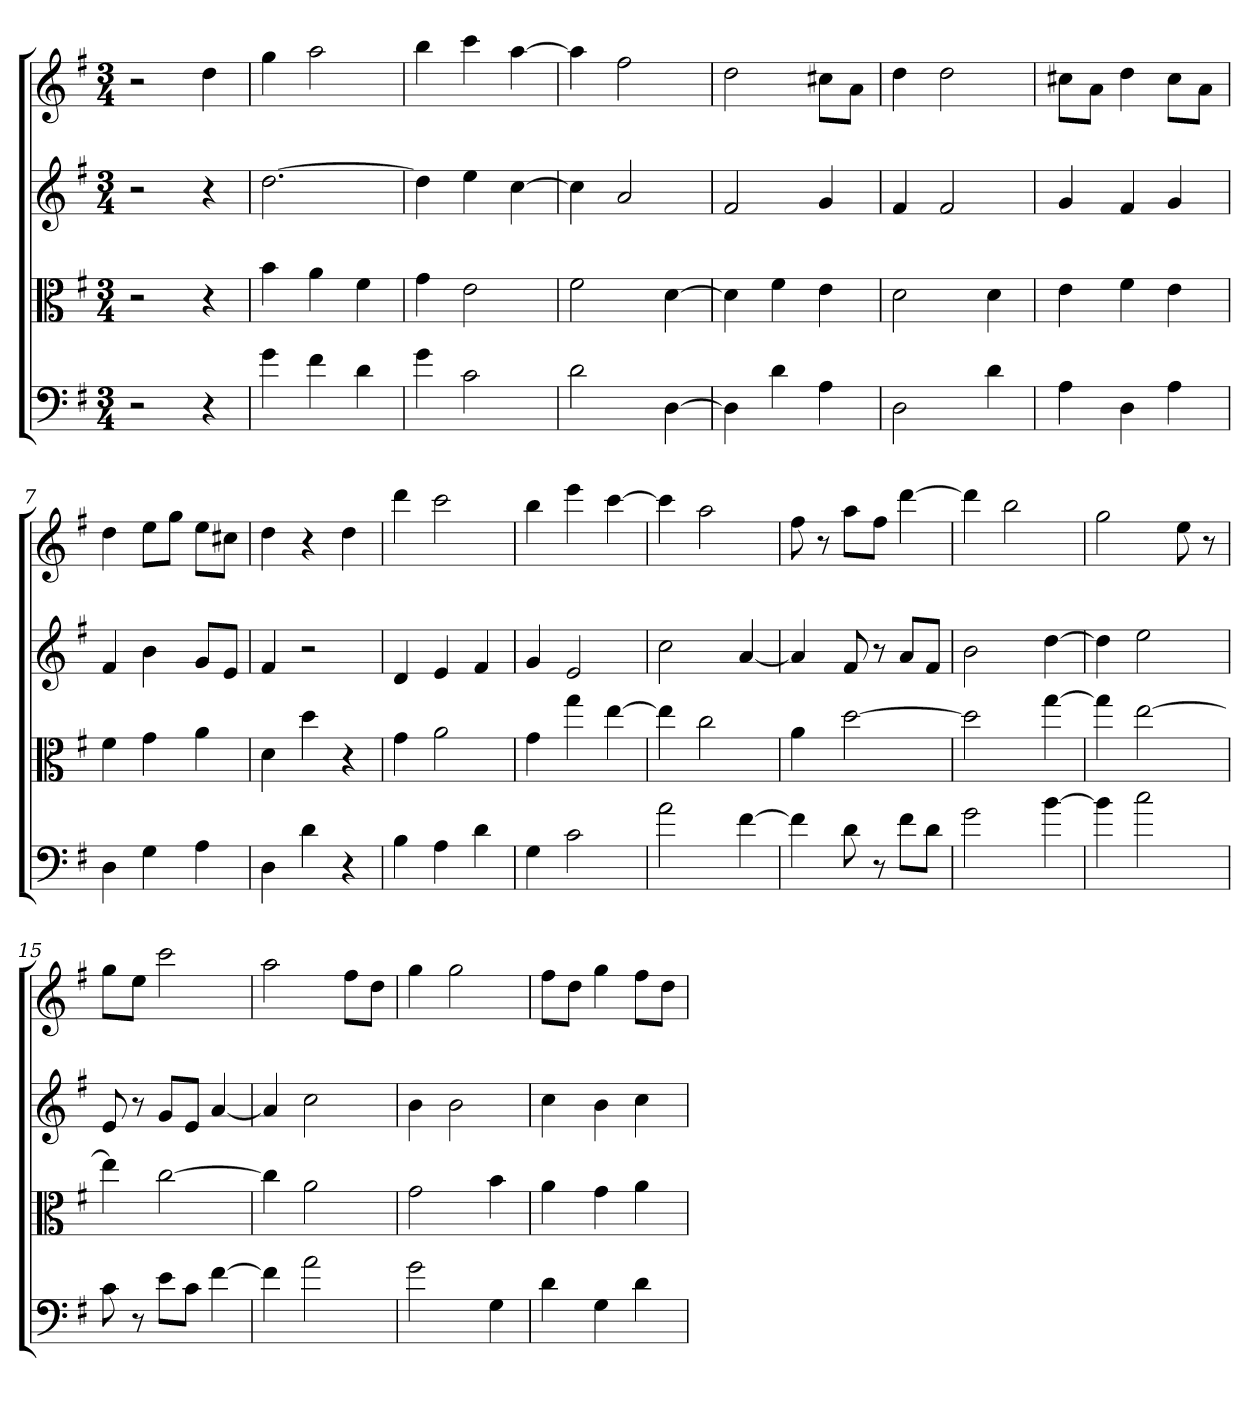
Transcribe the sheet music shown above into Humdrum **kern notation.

**kern	**kern	**kern	**kern
*part4	*part3	*part2	*part1
*staff4	*staff3	*staff2	*staff1
*clefF4	*clefC3	*clefG2	*clefG2
*k[f#]	*k[f#]	*k[f#]	*k[f#]
*G:	*G:	*G:	*G:
*M3/4	*M3/4	*M3/4	*M3/4
=	=	=	=
2r	2r	2r	2r
4r	4r	4r	4dd
=1	=1	=1	=1
4g	4b	[2.dd	4gg
4f#	4a	.	2aa
4d	4f#	.	.
=2	=2	=2	=2
4g	4g	4dd]	4bb
2c	2e	4ee	4ccc
.	.	[4cc	[4aa
=3	=3	=3	=3
2d	2f#	4cc]	4aa]
.	.	2a	2ff#
[4D	[4d	.	.
=4	=4	=4	=4
4D]	4d]	2f#	2dd
4d	4f#	.	.
4A	4e	4g	8cc#X\L
.	.	.	8a\J
=5	=5	=5	=5
2D	2d	4f#	4dd
.	.	2f#	2dd
4d	4d	.	.
=6	=6	=6	=6
4A	4e	4g	8cc#X\L
.	.	.	8a\J
4D	4f#	4f#	4dd
4A	4e	4g	8cc#\L
.	.	.	8a\J
=7	=7	=7	=7
4D	4f#	4f#	4dd
4G	4g	4b	8ee\L
.	.	.	8gg\J
4A	4a	8g/L	8ee\L
.	.	8e/J	8cc#X\J
=8	=8	=8	=8
4D	4d	4f#	4dd
4d	4dd	2r	4r
4r	4r	.	4dd
=9	=9	=9	=9
4B	4g	4d	4ddd
4A	2a	4e	2ccc
4d	.	4f#	.
=10	=10	=10	=10
4G	4g	4g	4bb
2c	4gg	2e	4eee
.	[4ee	.	[4ccc
=11	=11	=11	=11
2a	4ee]	2cc	4ccc]
.	2cc	.	2aa
[4f#	.	[4a	.
=12	=12	=12	=12
4f#]	4a	4a]	8ff#
.	.	.	8r
8d	[2dd	8f#	8aa\L
8r	.	8r	8ff#\J
8f#\L	.	8a/L	[4ddd
8d\J	.	8f#/J	.
=13	=13	=13	=13
2g	2dd]	2b	4ddd]
.	.	.	2bb
[4b	[4gg	[4dd	.
=14	=14	=14	=14
4b]	4gg]	4dd]	2gg
2cc	[2ee	2ee	.
.	.	.	8ee
.	.	.	8r
=15	=15	=15	=15
8c	4ee]	8e	8gg\L
8r	.	8r	8ee\J
8e\L	[2cc	8g/L	2ccc
8c\J	.	8e/J	.
[4f#	.	[4a	.
=16	=16	=16	=16
4f#]	4cc]	4a]	2aa
2a	2a	2cc	.
.	.	.	8ff#\L
.	.	.	8dd\J
=17	=17	=17	=17
2g	2g	4b	4gg
.	.	2b	2gg
4G	4b	.	.
=18	=18	=18	=18
4d	4a	4cc	8ff#\L
.	.	.	8dd\J
4G	4g	4b	4gg
4d	4a	4cc	8ff#\L
.	.	.	8dd\J
=	=	=	=
*-	*-	*-	*-
